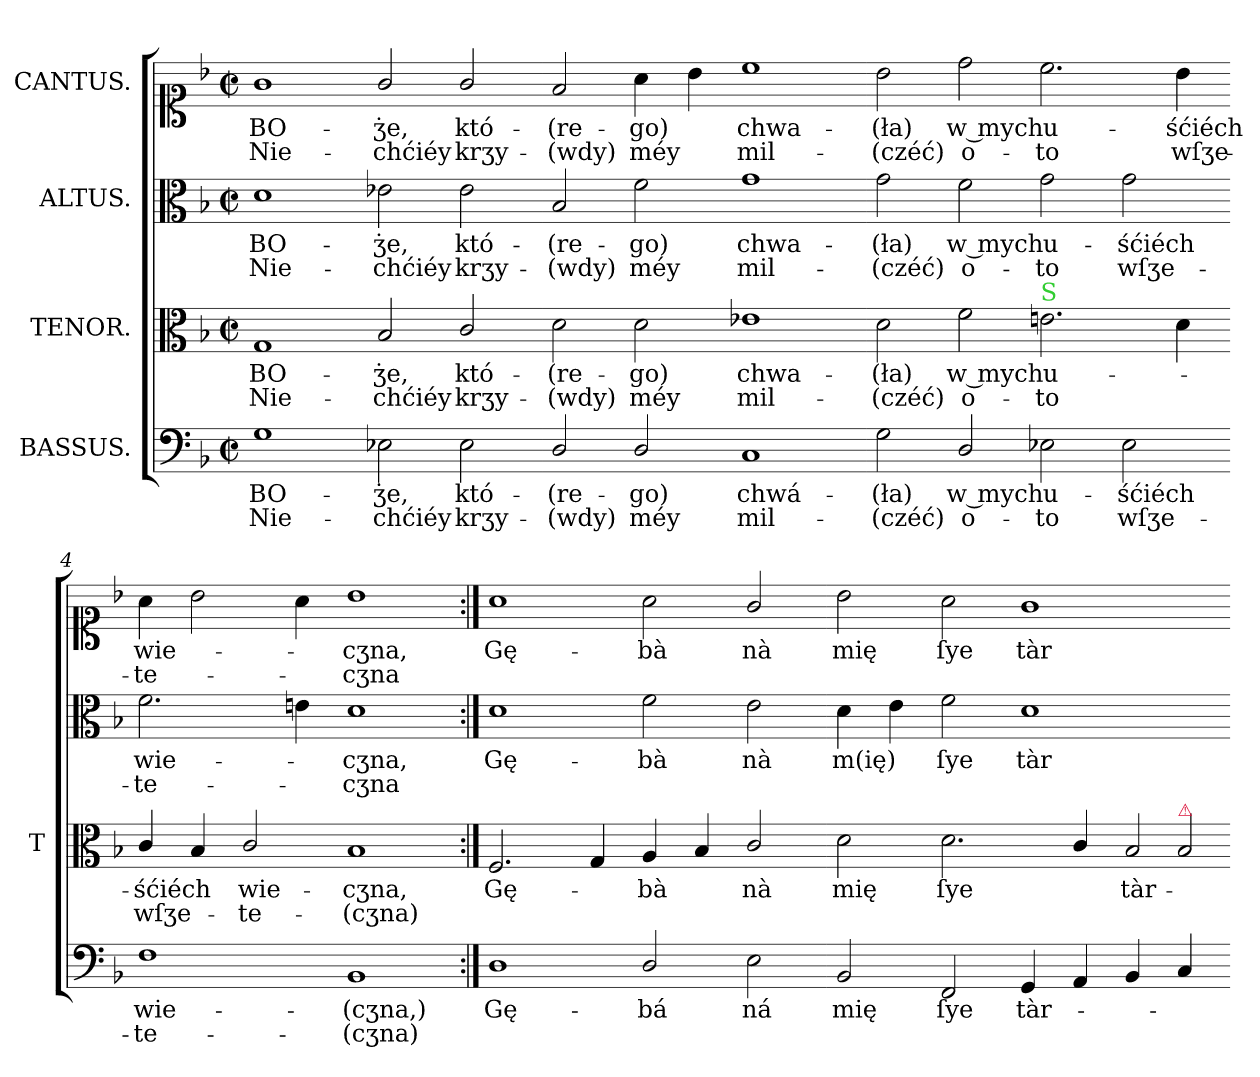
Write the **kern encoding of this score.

**kern	**text	**text	**kern	**text	**text	**kern	**text	**text	**kern	**text	**text
*part4	*part4	*part4	*part3	*part3	*part3	*part2	*part2	*part2	*part1	*part1	*part1
*staff4	*staff4	*staff4	*staff3	*staff3	*staff3	*staff2	*staff2	*staff2	*staff1	*staff1	*staff1
*I"BASSUS.	*	*	*I"TENOR.	*	*	*I"ALTUS.	*	*	*I"CANTUS.	*	*
*	*	*	*I'T	*	*	*	*	*	*	*	*
*clefF4	*	*	*clefC3	*	*	*clefC3	*	*	*clefC1	*	*
*k[b-]	*	*	*k[b-]	*	*	*k[b-]	*	*	*k[b-]	*	*
*M2/1	*	*	*M2/1	*	*	*M2/1	*	*	*M2/1	*	*
*met(c|)	*	*	*met(c|)	*	*	*met(c|)	*	*	*met(c|)	*	*
=1	=1	=1	=1	=1	=1	=1	=1	=1	=1	=1	=1
1G\	BO-	Nie-	1G/	BO-	Nie-	1d\	BO-	Nie-	1g\	BO-	Nie-
2E-X\	-ʒ̇e,	-chćiéy	2B-/	-ʒ̇e,	-chćiéy	2e-X\	-ʒ̇e,	-chćiéy	2g/	-ʒ̇e,	-chćiéy
2E-\	któ-	krʒy-	2c/	któ-	krʒy-	2e-\	któ-	krʒy-	2g/	któ-	krʒy-
=2-	=2-	=2-	=2-	=2-	=2-	=2-	=2-	=2-	=2-	=2-	=2-
2D/	-(re-	-(wdy)	2d\	-(re-	-(wdy)	2B-/	-(re-	-(wdy)	2f/	-(re-	-(wdy)
2D/	-go)	méy	2d\	-go)	méy	2f\	-go)	méy	4a\	-go)	méy
.	.	.	.	.	.	.	.	.	4b-\	.	.
1C/	chwá-	mil-	1e-X\	chwa-	mil-	1g\	chwa-	mil-	1cc\	chwa-	mil-
=3-	=3-	=3-	=3-	=3-	=3-	=3-	=3-	=3-	=3-	=3-	=3-
2G\	-(ła)	-(czéć)	2d\	-(ła)	-(czéć)	2g\	-(ła)	-(czéć)	2b-\	-(ła)	-(czéć)
2D/	w mych	o-	2f\	w mych	o-	2f\	w mych	o-	2dd\	w mych	o-
!	!	!	!LO:TX:a:color=limegreen:t=S	!	!	!	!	!	!	!	!
2E-X\	u-	-to	2.en\	u-	-to	2g\	u-	-to	2.cc\	u-	-to
2E-\	-śćiéch	wſʒe-	.	.	.	2g\	-śćiéch	wſʒe-	.	.	.
.	.	.	4d\	.	.	.	.	.	4b-\	-śćiéch	wſʒe-
=4-	=4-	=4-	=4-	=4-	=4-	=4-	=4-	=4-	=4-	=4-	=4-
1F\	wie-	-te-	4c/	-śćiéch	wſʒe-	2.f\	wie-	-te-	4a\	wie-	-te-
.	.	.	4B-/	.	.	.	.	.	2b-\	.	.
.	.	.	2c/	wie-	-te-	.	.	.	.	.	.
.	.	.	.	.	.	4en\	.	.	4a\	.	.
1BB-/	-(cʒna,)	-(cʒna)	1B-/	-cʒna,	-(cʒna)	1d\	-cʒna,	-cʒna	1b-\	-cʒna,	-cʒna
=5:|!	=5:|!	=5:|!	=5:|!	=5:|!	=5:|!	=5:|!	=5:|!	=5:|!	=5:|!	=5:|!	=5:|!
1D\	Gę-	.	2.F/	Gę-	.	1d\	Gę-	.	1a\	Gę-	.
.	.	.	4G/	.	.	.	.	.	.	.	.
2D/	-bá	.	4A/	-bà	.	2f\	-bà	.	2a\	-bà	.
.	.	.	4B-/	.	.	.	.	.	.	.	.
2E\	ná	.	2c/	nà	.	2e\	nà	.	2g/	nà	.
=6-	=6-	=6-	=6-	=6-	=6-	=6-	=6-	=6-	=6-	=6-	=6-
2BB-/	mię	.	2d\	mię	.	4d\	m(ię)	.	2b-\	mię	.
.	.	.	.	.	.	4e\	.	.	.	.	.
2FF/	ſye	.	2.d\	ſye	.	2f\	ſye	.	2a\	ſye	.
4GG/	tàr-	.	.	.	.	1d\	tàr-	.	1g\	tàr-	.
4AA/	.	.	4c/	.	.	.	.	.	.	.	.
!	!	!	!LO:N:vis=2	!	!	!	!	!	!	!	!
4BB-/	.	.	4B-/	tàr-	.	.	.	.	.	.	.
!	!	!	!LO:TX:a:color=crimson:t=⚠	!	!	!	!	!	!	!	!
!	!	!	!LO:N:vis=2	!	!	!	!	!	!	!	!
4C/	.	.	4B-/	.	.	.	.	.	.	.	.
=-	=-	=-	=-	=-	=-	=-	=-	=-	=-	=-	=-
*-	*-	*-	*-	*-	*-	*-	*-	*-	*-	*-	*-
